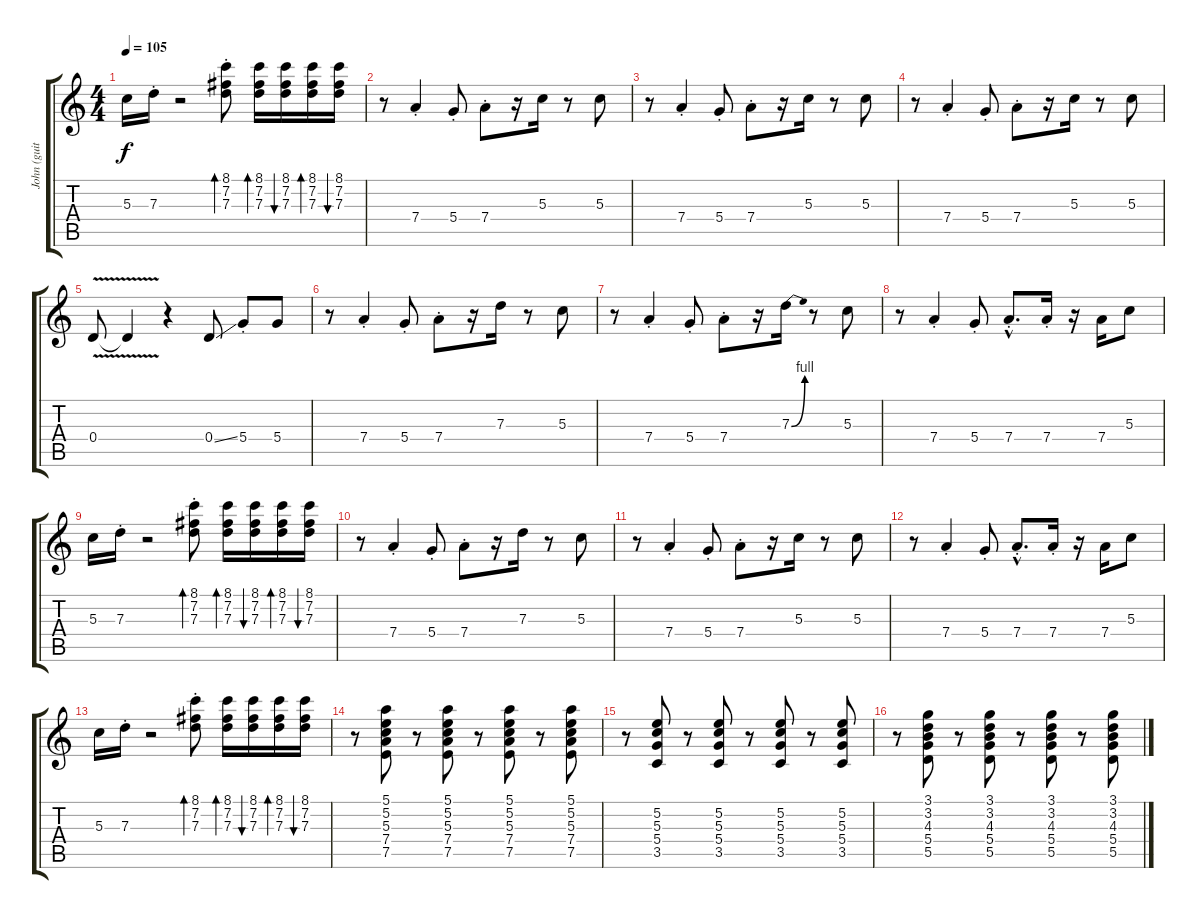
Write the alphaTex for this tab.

\track ("John (guitar)" "John (guit") {instrument overdrivenguitar}
\staff {score tabs}
\tuning (E4 B3 G3 D3 A2 E2) {hide}
\ts (4 4)
\tempo 105
\clef g2
\ks c
5.3.16{dy f} 7.3{st}.16 r.2 (8.1{st} 7.2{st} 7.3{st}).8{bd 60} (8.1 7.2 7.3).16{bd 60} (8.1 7.2 7.3).16{bu 60} (8.1 7.2 7.3).16{bd 60} (8.1 7.2 7.3).16{bu 60} |
r.8 7.4{st}.4 5.4{st}.8 7.4{st}.8 r.16 5.3.16 r.8 5.3.8 |
r.8 7.4{st}.4 5.4{st}.8 7.4{st}.8 r.16 5.3.16 r.8 5.3.8 |
r.8 7.4{st}.4 5.4{st}.8 7.4{st}.8 r.16 5.3.16 r.8 5.3.8 |
0.4{v}.8 0.4{t}.4 r.4 0.4{ss}.8 5.4{st}.8 5.4.8 |
r.8 7.4{st}.4 5.4{st}.8 7.4{st}.8 r.16 7.3.16 r.8 5.3.8 |
r.8 7.4{st}.4 5.4{st}.8 7.4{st}.8 r.16 7.3{be (bend 0 0 60 4)}.16 r.8 5.3.8 |
r.8 7.4{st}.4 5.4{st}.8 7.4{hac st}.8{d} 7.4{st}.16 r.16 7.4.16 5.3.8 |
5.3.16 7.3{st}.16 r.2 (8.1{st} 7.2{st} 7.3{st}).8{bd 60} (8.1 7.2 7.3).16{bd 60} (8.1 7.2 7.3).16{bu 60} (8.1 7.2 7.3).16{bd 60} (8.1 7.2 7.3).16{bu 60} |
r.8 7.4{st}.4 5.4{st}.8 7.4{st}.8 r.16 7.3.16 r.8 5.3.8 |
r.8 7.4{st}.4 5.4{st}.8 7.4{st}.8 r.16 5.3.16 r.8 5.3.8 |
r.8 7.4{st}.4 5.4{st}.8 7.4{hac st}.8{d} 7.4{st}.16 r.16 7.4.16 5.3.8 |
5.3.16 7.3{st}.16 r.2 (8.1{st} 7.2{st} 7.3{st}).8{bd 60} (8.1 7.2 7.3).16{bd 60} (8.1 7.2 7.3).16{bu 60} (8.1 7.2 7.3).16{bd 60} (8.1 7.2 7.3).16{bu 60} |
r.8 (5.1 5.2 5.3 7.4 7.5).8 r.8 (5.1 5.2 5.3 7.4 7.5).8 r.8 (5.1 5.2 5.3 7.4 7.5).8 r.8 (5.1 5.2 5.3 7.4 7.5).8 |
r.8 (5.2 5.3 5.4 3.5).8 r.8 (5.2 5.3 5.4 3.5).8 r.8 (5.2 5.3 5.4 3.5).8 r.8 (5.2 5.3 5.4 3.5).8 |
r.8 (3.1 3.2 4.3 5.4 5.5).8 r.8 (3.1 3.2 4.3 5.4 5.5).8 r.8 (3.1 3.2 4.3 5.4 5.5).8 r.8 (3.1 3.2 4.3 5.4 5.5).8
